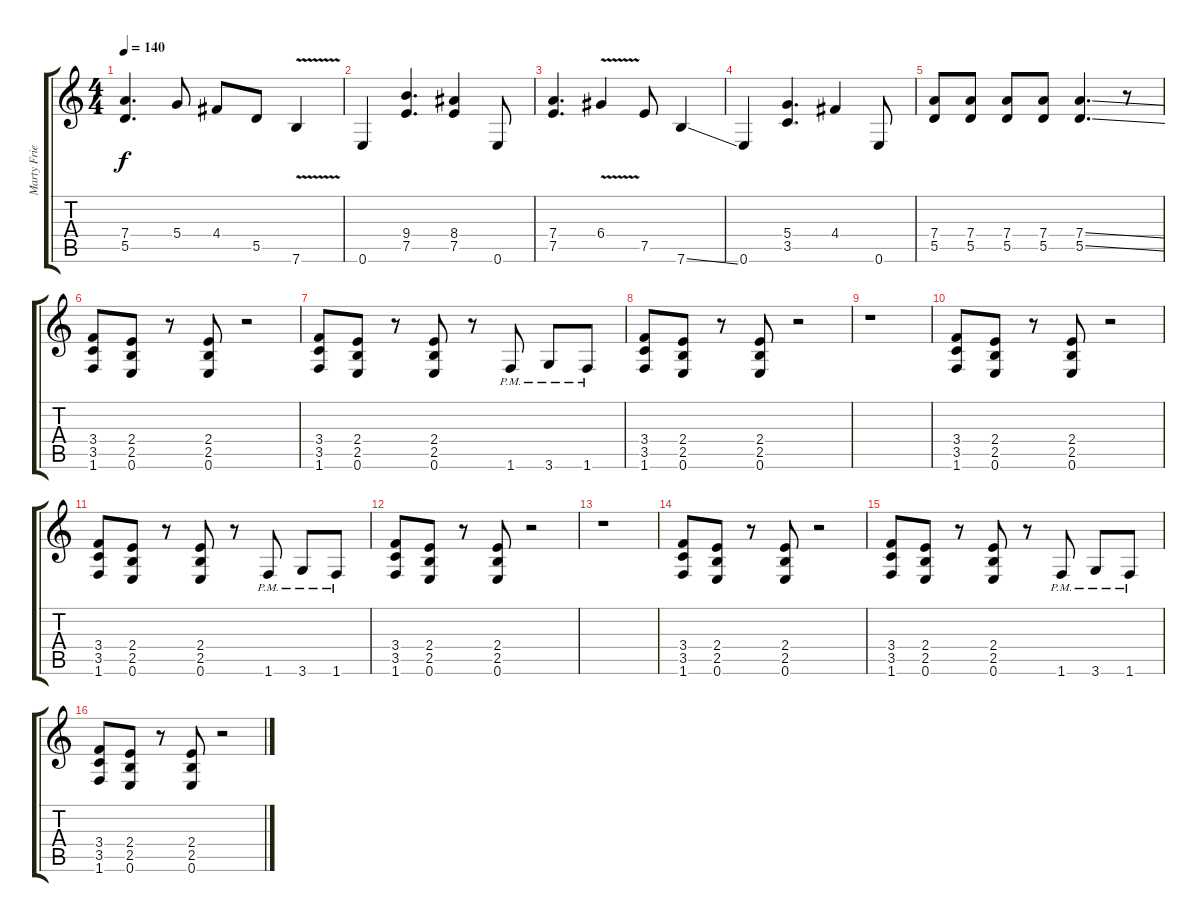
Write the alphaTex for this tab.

\track ("Marty Friedman (Overdriven Guitar)" "Marty Frie") {instrument distortionguitar}
\staff {score tabs}
\tuning (E4 B3 G3 D3 A2 E2) {hide}
\ts (4 4)
\tempo 140
\clef g2
\ks c
(7.4 5.5).4{d dy f} 5.4.8 4.4.8 5.5.8 7.6{v}.4 |
0.6.4 (9.4 7.5).4{d} (8.4 7.5).4 0.6.8 |
(7.4 7.5).4{d} 6.4{v}.4 7.5.8 7.6{ss}.4 |
0.6.4 (5.4 3.5).4{d} 4.4.4 0.6.8 |
(7.4 5.5).8 (7.4 5.5).8 (7.4 5.5).8 (7.4 5.5).8 (7.4{ss} 5.5{ss}).4{d} r.8 |
(3.4 3.5 1.6).8 (2.4 2.5 0.6).8 r.8 (2.4 2.5 0.6).8 r.2 |
(3.4 3.5 1.6).8 (2.4 2.5 0.6).8 r.8 (2.4 2.5 0.6).8 r.8 1.6{pm}.8 3.6{pm}.8 1.6{pm}.8 |
(3.4 3.5 1.6).8 (2.4 2.5 0.6).8 r.8 (2.4 2.5 0.6).8 r.2 |
r.1 |
(3.4 3.5 1.6).8 (2.4 2.5 0.6).8 r.8 (2.4 2.5 0.6).8 r.2 |
(3.4 3.5 1.6).8 (2.4 2.5 0.6).8 r.8 (2.4 2.5 0.6).8 r.8 1.6{pm}.8 3.6{pm}.8 1.6{pm}.8 |
(3.4 3.5 1.6).8 (2.4 2.5 0.6).8 r.8 (2.4 2.5 0.6).8 r.2 |
r.1 |
(3.4 3.5 1.6).8 (2.4 2.5 0.6).8 r.8 (2.4 2.5 0.6).8 r.2 |
(3.4 3.5 1.6).8 (2.4 2.5 0.6).8 r.8 (2.4 2.5 0.6).8 r.8 1.6{pm}.8 3.6{pm}.8 1.6{pm}.8 |
(3.4 3.5 1.6).8 (2.4 2.5 0.6).8 r.8 (2.4 2.5 0.6).8 r.2
